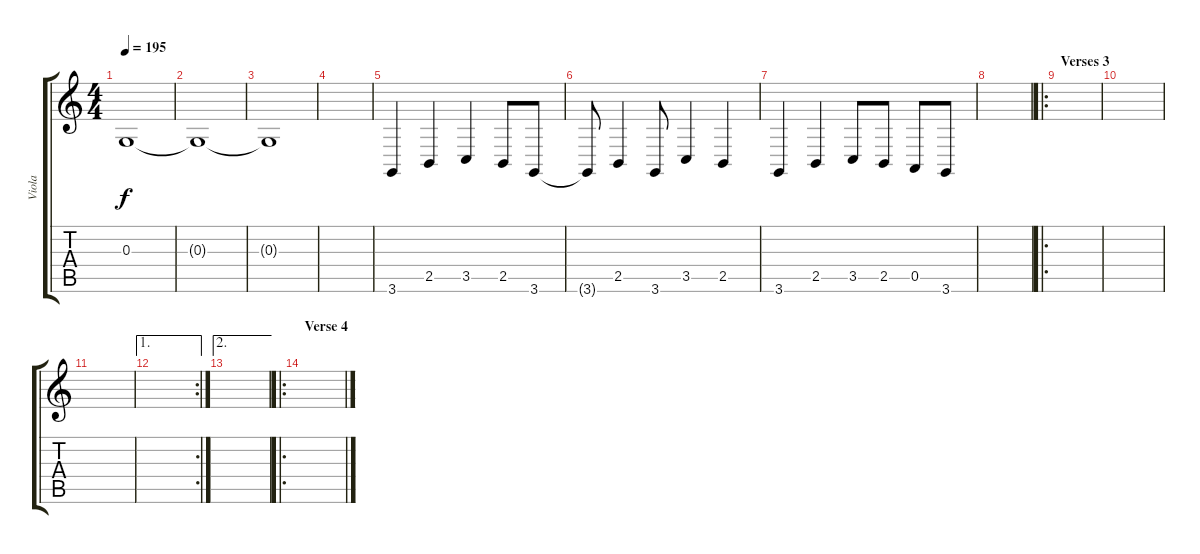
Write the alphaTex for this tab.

\track ("Viola" "Viola") {instrument viola}
\staff {score tabs}
\tuning (E4 B3 G3 D3 A2 E2) {hide}
\ts (4 4)
\tempo 195
\clef g2
\ks c
0.3.1{dy f} |
0.3{t}.1 |
0.3{t}.1 |
|
3.6.4 2.5.4 3.5.4 2.5.8 3.6.8 |
3.6{t}.8 2.5.4 3.6.8 3.5.4 2.5.4 |
3.6.4 2.5.4 3.5.8 2.5.8 0.5.8 3.6.8 |
|
\ro
\section ("" "Verses 3")
|
|
|
\ae 1
\rc 2
|
\ae 2
|
\ro
\section ("" "Verse 4")
